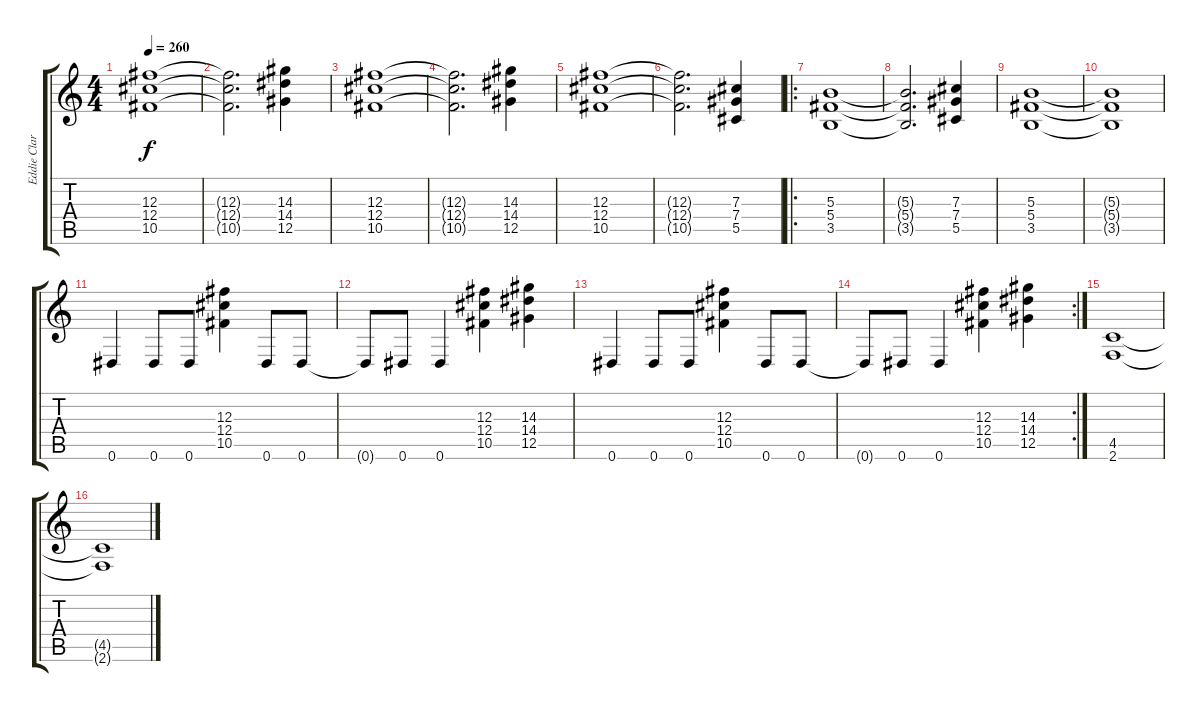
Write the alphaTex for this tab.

\track ("Eddie Clarke-Lead" "Eddie Clar") {instrument distortionguitar}
\staff {score tabs}
\tuning (Eb4 Bb3 Gb3 Db3 Ab2 Eb2) {hide}
\ts (4 4)
\tempo 260
\clef g2
\ks c
(12.3 12.4 10.5).1{dy f} |
(12.3{t} 12.4{t} 10.5{t}).2{d} (14.3 14.4 12.5).4 |
(12.3 12.4 10.5).1 |
(12.3{t} 12.4{t} 10.5{t}).2{d} (14.3 14.4 12.5).4 |
(12.3 12.4 10.5).1 |
(12.3{t} 12.4{t} 10.5{t}).2{d} (7.3 7.4 5.5).4 |
\ro
(5.3 5.4 3.5).1 |
(5.3{t} 5.4{t} 3.5{t}).2{d} (7.3 7.4 5.5).4 |
(5.3 5.4 3.5).1 |
(5.3{t} 5.4{t} 3.5{t}).1 |
0.6.4 0.6.8 0.6.8 (12.3 12.4 10.5).4 0.6.8 0.6.8 |
0.6{t}.8 0.6.8 0.6.4 (12.3 12.4 10.5).4 (14.3 14.4 12.5).4 |
0.6.4 0.6.8 0.6.8 (12.3 12.4 10.5).4 0.6.8 0.6.8 |
\rc 2
0.6{t}.8 0.6.8 0.6.4 (12.3 12.4 10.5).4 (14.3 14.4 12.5).4 |
(4.5 2.6).1 |
(4.5{t} 2.6{t}).1
